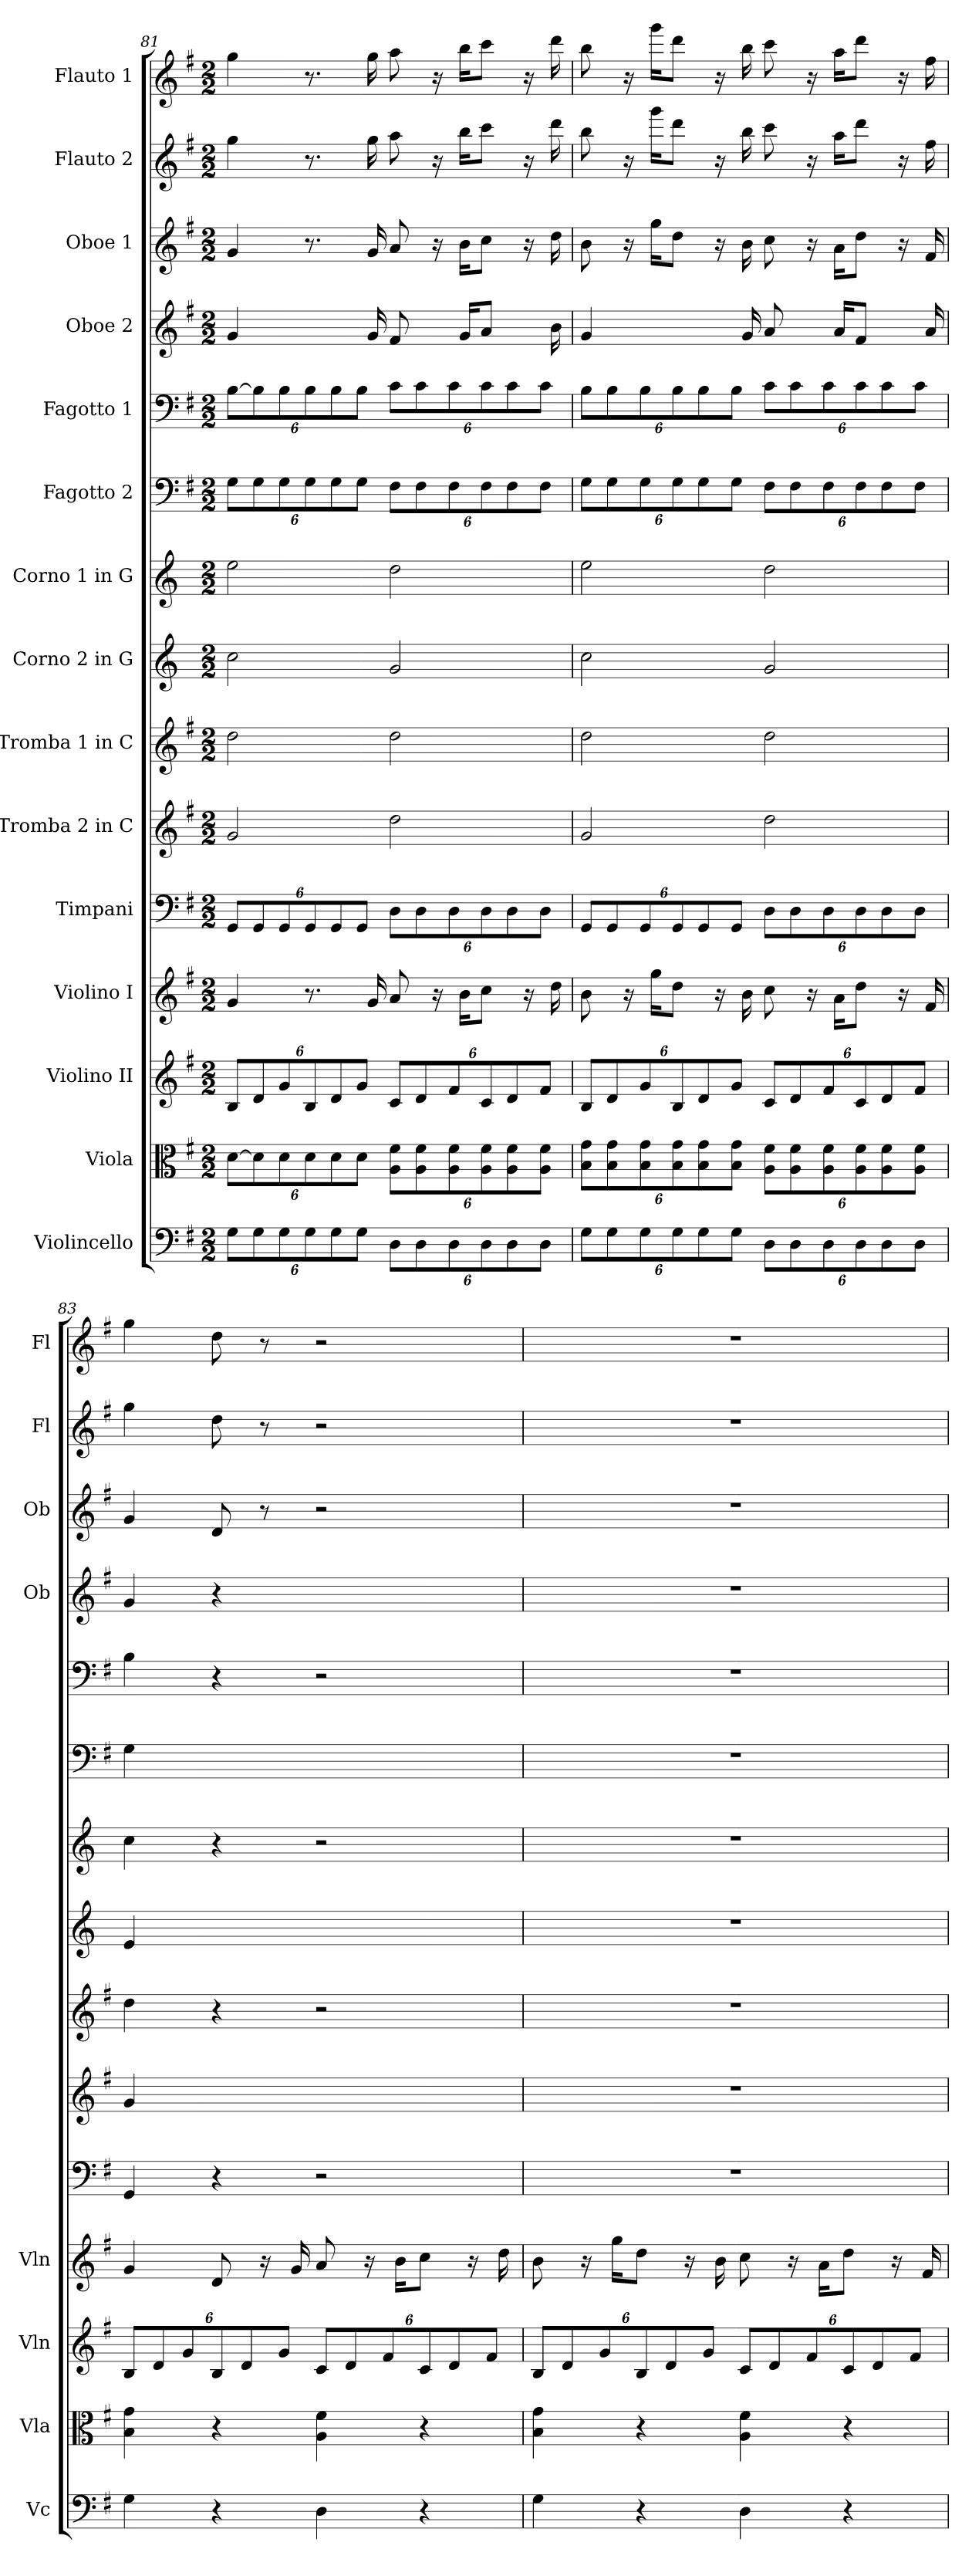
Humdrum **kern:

**kern	**kern	**kern	**kern	**kern	**kern	**kern	**kern	**kern	**kern	**kern	**kern	**kern	**kern	**kern
*part15	*part14	*part13	*part12	*part11	*part10	*part9	*part8	*part7	*part6	*part5	*part4	*part3	*part2	*part1
*staff15	*staff14	*staff13	*staff12	*staff11	*staff10	*staff9	*staff8	*staff7	*staff6	*staff5	*staff4	*staff3	*staff2	*staff1
*I"Violincello	*I"Viola	*I"Violino II	*I"Violino I	*I"Timpani	*I"Tromba 2 in C	*I"Tromba 1 in C	*I"Corno 2 in G	*I"Corno 1 in G	*I"Fagotto 2	*I"Fagotto 1	*I"Oboe 2	*I"Oboe 1	*I"Flauto 2	*I"Flauto 1
*I'Vc	*I'Vla	*I'Vln	*I'Vln	*	*	*	*	*	*	*	*I'Ob	*I'Ob	*I'Fl	*I'Fl
*clefF4	*clefC3	*clefG2	*clefG2	*clefF4	*clefG2	*clefG2	*clefG2	*clefG2	*clefF4	*clefF4	*clefG2	*clefG2	*clefG2	*clefG2
*	*	*	*	*	*ITrd1c2	*ITrd1c2	*ITrd-4c-7	*ITrd-4c-7	*	*	*	*	*	*
*k[f#]	*k[f#]	*k[f#]	*k[f#]	*k[f#]	*k[b-]	*k[b-]	*k[f#]	*k[f#]	*k[f#]	*k[f#]	*k[f#]	*k[f#]	*k[f#]	*k[f#]
*G:	*G:	*G:	*G:	*G:	*F:	*F:	*G:	*G:	*G:	*G:	*G:	*G:	*G:	*G:
*M2/2	*M2/2	*M2/2	*M2/2	*M2/2	*M2/2	*M2/2	*M2/2	*M2/2	*M2/2	*M2/2	*M2/2	*M2/2	*M2/2	*M2/2
=81	=81	=81	=81	=81	=81	=81	=81	=81	=81	=81	=81	=81	=81	=81
12G\L	[12d\L	12B/L	4g	12GG/L	2f	2cc	2gg	2bb	12G\L	[12B\L	4g	4g	4gg	4gg
12G\	12d\]	12d/	.	12GG/	.	.	.	.	12G\	12B\]	.	.	.	.
12G\	12d\	12g/	.	12GG/	.	.	.	.	12G\	12B\	.	.	.	.
12G\	12d\	12B/	8.r	12GG/	.	.	.	.	12G\	12B\	8.ryy	8.r	8.r	8.r
12G\	12d\	12d/	.	12GG/	.	.	.	.	12G\	12B\	.	.	.	.
12G\J	12d\J	12g/J	.	12GG/J	.	.	.	.	12G\J	12B\J	.	.	.	.
.	.	.	16g	.	.	.	.	.	.	.	16g	16g	16gg	16gg
12D\L	12A\ 12f#\L	12c/L	8a	12D\L	2cc	2cc	2dd	2aa	12F#\L	12c\L	8f#	8a	8aa	8aa
12D\	12A\ 12f#\	12d/	.	12D\	.	.	.	.	12F#\	12c\	.	.	.	.
.	.	.	16r	.	.	.	.	.	.	.	16ryy	16r	16r	16r
12D\	12A\ 12f#\	12f#/	.	12D\	.	.	.	.	12F#\	12c\	.	.	.	.
.	.	.	16b\KL	.	.	.	.	.	.	.	16g/KL	16b\KL	16bb\KL	16bb\KL
12D\	12A\ 12f#\	12c/	8cc\J	12D\	.	.	.	.	12F#\	12c\	8a/J	8cc\J	8ccc\J	8ccc\J
12D\	12A\ 12f#\	12d/	.	12D\	.	.	.	.	12F#\	12c\	.	.	.	.
.	.	.	16r	.	.	.	.	.	.	.	16ryy	16r	16r	16r
12D\J	12A\ 12f#\J	12f#/J	.	12D\J	.	.	.	.	12F#\J	12c\J	.	.	.	.
.	.	.	16dd	.	.	.	.	.	.	.	16b	16dd	16ddd	16ddd
=82	=82	=82	=82	=82	=82	=82	=82	=82	=82	=82	=82	=82	=82	=82
12G\L	12B\ 12g\L	12B/L	8b	12GG/L	2f	2cc	2gg	2bb	12G\L	12B\L	4g	8b	8bb	8bb
12G\	12B\ 12g\	12d/	.	12GG/	.	.	.	.	12G\	12B\	.	.	.	.
.	.	.	16r	.	.	.	.	.	.	.	.	16r	16r	16r
12G\	12B\ 12g\	12g/	.	12GG/	.	.	.	.	12G\	12B\	.	.	.	.
.	.	.	16gg\KL	.	.	.	.	.	.	.	.	16gg\KL	16ggg\KL	16ggg\KL
12G\	12B\ 12g\	12B/	8dd\J	12GG/	.	.	.	.	12G\	12B\	8.ryy	8dd\J	8ddd\J	8ddd\J
12G\	12B\ 12g\	12d/	.	12GG/	.	.	.	.	12G\	12B\	.	.	.	.
.	.	.	16r	.	.	.	.	.	.	.	.	16r	16r	16r
12G\J	12B\ 12g\J	12g/J	.	12GG/J	.	.	.	.	12G\J	12B\J	.	.	.	.
.	.	.	16b	.	.	.	.	.	.	.	16g	16b	16bb	16bb
12D\L	12A\ 12f#\L	12c/L	8cc	12D\L	2cc	2cc	2dd	2aa	12F#\L	12c\L	8a	8cc	8ccc	8ccc
12D\	12A\ 12f#\	12d/	.	12D\	.	.	.	.	12F#\	12c\	.	.	.	.
.	.	.	16r	.	.	.	.	.	.	.	16ryy	16r	16r	16r
12D\	12A\ 12f#\	12f#/	.	12D\	.	.	.	.	12F#\	12c\	.	.	.	.
.	.	.	16a\KL	.	.	.	.	.	.	.	16a/KL	16a\KL	16aa\KL	16aa\KL
12D\	12A\ 12f#\	12c/	8dd\J	12D\	.	.	.	.	12F#\	12c\	8f#/J	8dd\J	8ddd\J	8ddd\J
12D\	12A\ 12f#\	12d/	.	12D\	.	.	.	.	12F#\	12c\	.	.	.	.
.	.	.	16r	.	.	.	.	.	.	.	16ryy	16r	16r	16r
12D\J	12A\ 12f#\J	12f#/J	.	12D\J	.	.	.	.	12F#\J	12c\J	.	.	.	.
.	.	.	16f#	.	.	.	.	.	.	.	16a	16f#	16ff#	16ff#
=83	=83	=83	=83	=83	=83	=83	=83	=83	=83	=83	=83	=83	=83	=83
4G	4B 4g	12B/L	4g	4GG	4f	4cc	4b	4gg	4G	4B	4g	4g	4gg	4gg
.	.	12d/	.	.	.	.	.	.	.	.	.	.	.	.
.	.	12g/	.	.	.	.	.	.	.	.	.	.	.	.
4r	4r	12B/	8d	4r	4ryy	4r	4ryy	4r	4ryy	4r	4r	8d	8dd	8dd
.	.	12d/	.	.	.	.	.	.	.	.	.	.	.	.
.	.	.	16r	.	.	.	.	.	.	.	.	8r	8r	8r
.	.	12g/J	.	.	.	.	.	.	.	.	.	.	.	.
.	.	.	16g	.	.	.	.	.	.	.	.	.	.	.
4D	4A 4f#	12c/L	8a	2r	2ryy	2r	2ryy	2r	2ryy	2r	2ryy	2r	2r	2r
.	.	12d/	.	.	.	.	.	.	.	.	.	.	.	.
.	.	.	16r	.	.	.	.	.	.	.	.	.	.	.
.	.	12f#/	.	.	.	.	.	.	.	.	.	.	.	.
.	.	.	16b\KL	.	.	.	.	.	.	.	.	.	.	.
4r	4r	12c/	8cc\J	.	.	.	.	.	.	.	.	.	.	.
.	.	12d/	.	.	.	.	.	.	.	.	.	.	.	.
.	.	.	16r	.	.	.	.	.	.	.	.	.	.	.
.	.	12f#/J	.	.	.	.	.	.	.	.	.	.	.	.
.	.	.	16dd	.	.	.	.	.	.	.	.	.	.	.
=84	=84	=84	=84	=84	=84	=84	=84	=84	=84	=84	=84	=84	=84	=84
4G	4B 4g	12B/L	8b	1r	1r	1r	1r	1r	1r	1r	1r	1r	1r	1r
.	.	12d/	.	.	.	.	.	.	.	.	.	.	.	.
.	.	.	16r	.	.	.	.	.	.	.	.	.	.	.
.	.	12g/	.	.	.	.	.	.	.	.	.	.	.	.
.	.	.	16gg\KL	.	.	.	.	.	.	.	.	.	.	.
4r	4r	12B/	8dd\J	.	.	.	.	.	.	.	.	.	.	.
.	.	12d/	.	.	.	.	.	.	.	.	.	.	.	.
.	.	.	16r	.	.	.	.	.	.	.	.	.	.	.
.	.	12g/J	.	.	.	.	.	.	.	.	.	.	.	.
.	.	.	16b	.	.	.	.	.	.	.	.	.	.	.
4D	4A 4f#	12c/L	8cc	.	.	.	.	.	.	.	.	.	.	.
.	.	12d/	.	.	.	.	.	.	.	.	.	.	.	.
.	.	.	16r	.	.	.	.	.	.	.	.	.	.	.
.	.	12f#/	.	.	.	.	.	.	.	.	.	.	.	.
.	.	.	16a\KL	.	.	.	.	.	.	.	.	.	.	.
4r	4r	12c/	8dd\J	.	.	.	.	.	.	.	.	.	.	.
.	.	12d/	.	.	.	.	.	.	.	.	.	.	.	.
.	.	.	16r	.	.	.	.	.	.	.	.	.	.	.
.	.	12f#/J	.	.	.	.	.	.	.	.	.	.	.	.
.	.	.	16f#	.	.	.	.	.	.	.	.	.	.	.
=	=	=	=	=	=	=	=	=	=	=	=	=	=	=
*-	*-	*-	*-	*-	*-	*-	*-	*-	*-	*-	*-	*-	*-	*-
